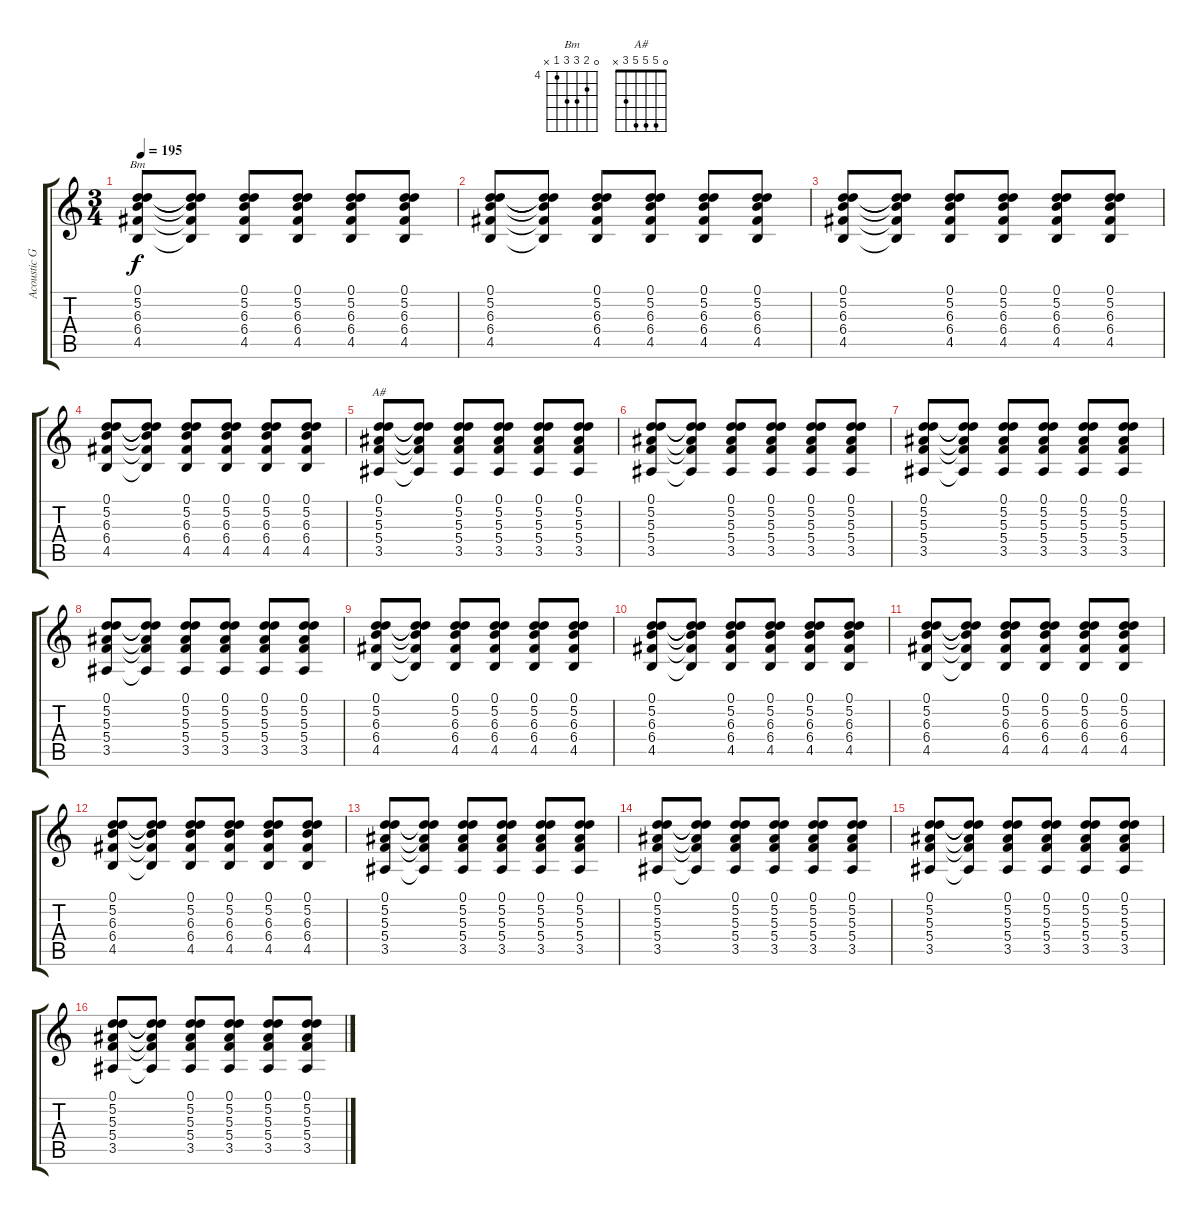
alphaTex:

\track ("Acoustic Guitar L" "Acoustic G") {instrument acousticguitarnylon}
\staff {score tabs}
\tuning (D4 A3 F3 C3 G2 D2) {hide}
\chord ("Bm" 0 5 6 6 4 x) {firstfret 4}
\chord ("A#" 0 5 5 5 3 x)
\ts (3 4)
\tempo 195
\clef g2
\ks c
(0.1 5.2 6.3 6.4 4.5).8{ch "Bm" dy f} (0.1{t} 5.2{t} 6.3{t} 6.4{t} 4.5{t}).8 (0.1 5.2 6.3 6.4 4.5).8 (0.1 5.2 6.3 6.4 4.5).8 (0.1 5.2 6.3 6.4 4.5).8 (0.1 5.2 6.3 6.4 4.5).8 |
(0.1 5.2 6.3 6.4 4.5).8 (0.1{t} 5.2{t} 6.3{t} 6.4{t} 4.5{t}).8 (0.1 5.2 6.3 6.4 4.5).8 (0.1 5.2 6.3 6.4 4.5).8 (0.1 5.2 6.3 6.4 4.5).8 (0.1 5.2 6.3 6.4 4.5).8 |
(0.1 5.2 6.3 6.4 4.5).8 (0.1{t} 5.2{t} 6.3{t} 6.4{t} 4.5{t}).8 (0.1 5.2 6.3 6.4 4.5).8 (0.1 5.2 6.3 6.4 4.5).8 (0.1 5.2 6.3 6.4 4.5).8 (0.1 5.2 6.3 6.4 4.5).8 |
(0.1 5.2 6.3 6.4 4.5).8 (0.1{t} 5.2{t} 6.3{t} 6.4{t} 4.5{t}).8 (0.1 5.2 6.3 6.4 4.5).8 (0.1 5.2 6.3 6.4 4.5).8 (0.1 5.2 6.3 6.4 4.5).8 (0.1 5.2 6.3 6.4 4.5).8 |
(0.1 5.2 5.3 5.4 3.5).8{ch "A#"} (0.1{t} 5.2{t} 5.3{t} 5.4{t} 3.5{t}).8 (0.1 5.2 5.3 5.4 3.5).8 (0.1 5.2 5.3 5.4 3.5).8 (0.1 5.2 5.3 5.4 3.5).8 (0.1 5.2 5.3 5.4 3.5).8 |
(0.1 5.2 5.3 5.4 3.5).8 (0.1{t} 5.2{t} 5.3{t} 5.4{t} 3.5{t}).8 (0.1 5.2 5.3 5.4 3.5).8 (0.1 5.2 5.3 5.4 3.5).8 (0.1 5.2 5.3 5.4 3.5).8 (0.1 5.2 5.3 5.4 3.5).8 |
(0.1 5.2 5.3 5.4 3.5).8 (0.1{t} 5.2{t} 5.3{t} 5.4{t} 3.5{t}).8 (0.1 5.2 5.3 5.4 3.5).8 (0.1 5.2 5.3 5.4 3.5).8 (0.1 5.2 5.3 5.4 3.5).8 (0.1 5.2 5.3 5.4 3.5).8 |
(0.1 5.2 5.3 5.4 3.5).8 (0.1{t} 5.2{t} 5.3{t} 5.4{t} 3.5{t}).8 (0.1 5.2 5.3 5.4 3.5).8 (0.1 5.2 5.3 5.4 3.5).8 (0.1 5.2 5.3 5.4 3.5).8 (0.1 5.2 5.3 5.4 3.5).8 |
(0.1 5.2 6.3 6.4 4.5).8 (0.1{t} 5.2{t} 6.3{t} 6.4{t} 4.5{t}).8 (0.1 5.2 6.3 6.4 4.5).8 (0.1 5.2 6.3 6.4 4.5).8 (0.1 5.2 6.3 6.4 4.5).8 (0.1 5.2 6.3 6.4 4.5).8 |
(0.1 5.2 6.3 6.4 4.5).8 (0.1{t} 5.2{t} 6.3{t} 6.4{t} 4.5{t}).8 (0.1 5.2 6.3 6.4 4.5).8 (0.1 5.2 6.3 6.4 4.5).8 (0.1 5.2 6.3 6.4 4.5).8 (0.1 5.2 6.3 6.4 4.5).8 |
(0.1 5.2 6.3 6.4 4.5).8 (0.1{t} 5.2{t} 6.3{t} 6.4{t} 4.5{t}).8 (0.1 5.2 6.3 6.4 4.5).8 (0.1 5.2 6.3 6.4 4.5).8 (0.1 5.2 6.3 6.4 4.5).8 (0.1 5.2 6.3 6.4 4.5).8 |
(0.1 5.2 6.3 6.4 4.5).8 (0.1{t} 5.2{t} 6.3{t} 6.4{t} 4.5{t}).8 (0.1 5.2 6.3 6.4 4.5).8 (0.1 5.2 6.3 6.4 4.5).8 (0.1 5.2 6.3 6.4 4.5).8 (0.1 5.2 6.3 6.4 4.5).8 |
(0.1 5.2 5.3 5.4 3.5).8 (0.1{t} 5.2{t} 5.3{t} 5.4{t} 3.5{t}).8 (0.1 5.2 5.3 5.4 3.5).8 (0.1 5.2 5.3 5.4 3.5).8 (0.1 5.2 5.3 5.4 3.5).8 (0.1 5.2 5.3 5.4 3.5).8 |
(0.1 5.2 5.3 5.4 3.5).8 (0.1{t} 5.2{t} 5.3{t} 5.4{t} 3.5{t}).8 (0.1 5.2 5.3 5.4 3.5).8 (0.1 5.2 5.3 5.4 3.5).8 (0.1 5.2 5.3 5.4 3.5).8 (0.1 5.2 5.3 5.4 3.5).8 |
(0.1 5.2 5.3 5.4 3.5).8 (0.1{t} 5.2{t} 5.3{t} 5.4{t} 3.5{t}).8 (0.1 5.2 5.3 5.4 3.5).8 (0.1 5.2 5.3 5.4 3.5).8 (0.1 5.2 5.3 5.4 3.5).8 (0.1 5.2 5.3 5.4 3.5).8 |
(0.1 5.2 5.3 5.4 3.5).8 (0.1{t} 5.2{t} 5.3{t} 5.4{t} 3.5{t}).8 (0.1 5.2 5.3 5.4 3.5).8 (0.1 5.2 5.3 5.4 3.5).8 (0.1 5.2 5.3 5.4 3.5).8 (0.1 5.2 5.3 5.4 3.5).8
